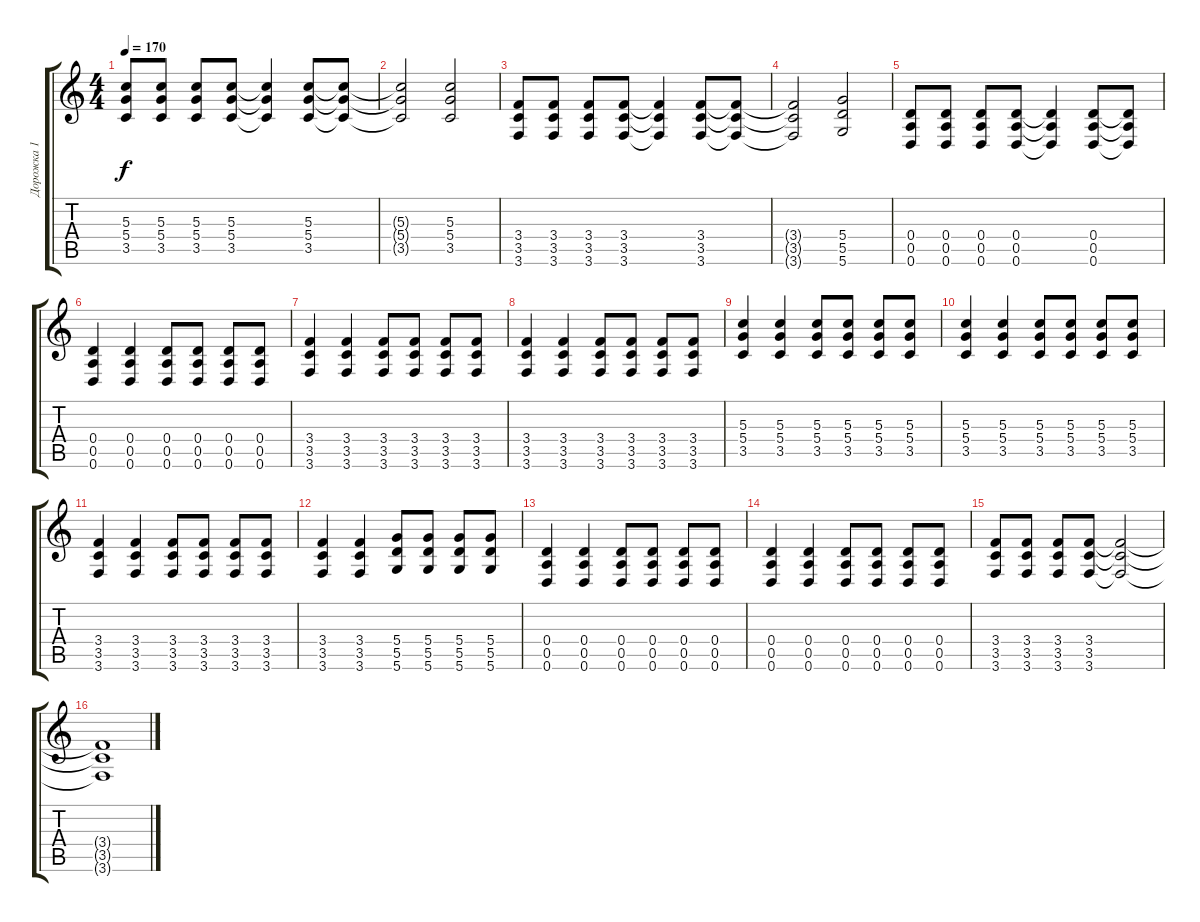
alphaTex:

\track ("Дорожка 1" "Дорожка 1") {instrument distortionguitar}
\staff {score tabs}
\tuning (E4 B3 G3 D3 A2 D2) {hide}
\ts (4 4)
\tempo 170
\clef g2
\ks c
(5.3 5.4 3.5).8{dy f} (5.3 5.4 3.5).8 (5.3 5.4 3.5).8 (5.3 5.4 3.5).8 (5.3{t} 5.4{t} 3.5{t}).4 (5.3 5.4 3.5).8 (5.3{t} 5.4{t} 3.5{t}).8 |
(5.3{t} 5.4{t} 3.5{t}).2 (5.3 5.4 3.5).2 |
(3.4 3.5 3.6).8 (3.4 3.5 3.6).8 (3.4 3.5 3.6).8 (3.4 3.5 3.6).8 (3.4{t} 3.5{t} 3.6{t}).4 (3.4 3.5 3.6).8 (3.4{t} 3.5{t} 3.6{t}).8 |
(3.4{t} 3.5{t} 3.6{t}).2 (5.4 5.5 5.6).2 |
(0.4 0.5 0.6).8 (0.4 0.5 0.6).8 (0.4 0.5 0.6).8 (0.4 0.5 0.6).8 (0.4{t} 0.5{t} 0.6{t}).4 (0.4 0.5 0.6).8 (0.4{t} 0.5{t} 0.6{t}).8 |
(0.4 0.5 0.6).4 (0.4 0.5 0.6).4 (0.4 0.5 0.6).8 (0.4 0.5 0.6).8 (0.4 0.5 0.6).8 (0.4 0.5 0.6).8 |
(3.4 3.5 3.6).4 (3.4 3.5 3.6).4 (3.4 3.5 3.6).8 (3.4 3.5 3.6).8 (3.4 3.5 3.6).8 (3.4 3.5 3.6).8 |
(3.4 3.5 3.6).4 (3.4 3.5 3.6).4 (3.4 3.5 3.6).8 (3.4 3.5 3.6).8 (3.4 3.5 3.6).8 (3.4 3.5 3.6).8 |
(5.3 5.4 3.5).4 (5.3 5.4 3.5).4 (5.3 5.4 3.5).8 (5.3 5.4 3.5).8 (5.3 5.4 3.5).8 (5.3 5.4 3.5).8 |
(5.3 5.4 3.5).4 (5.3 5.4 3.5).4 (5.3 5.4 3.5).8 (5.3 5.4 3.5).8 (5.3 5.4 3.5).8 (5.3 5.4 3.5).8 |
(3.4 3.5 3.6).4 (3.4 3.5 3.6).4 (3.4 3.5 3.6).8 (3.4 3.5 3.6).8 (3.4 3.5 3.6).8 (3.4 3.5 3.6).8 |
(3.4 3.5 3.6).4 (3.4 3.5 3.6).4 (5.4 5.5 5.6).8 (5.4 5.5 5.6).8 (5.4 5.5 5.6).8 (5.4 5.5 5.6).8 |
(0.4 0.5 0.6).4 (0.4 0.5 0.6).4 (0.4 0.5 0.6).8 (0.4 0.5 0.6).8 (0.4 0.5 0.6).8 (0.4 0.5 0.6).8 |
(0.4 0.5 0.6).4 (0.4 0.5 0.6).4 (0.4 0.5 0.6).8 (0.4 0.5 0.6).8 (0.4 0.5 0.6).8 (0.4 0.5 0.6).8 |
(3.4 3.5 3.6).8 (3.4 3.5 3.6).8 (3.4 3.5 3.6).8 (3.4 3.5 3.6).8 (3.4{t} 3.5{t} 3.6{t}).2 |
(3.4{t} 3.5{t} 3.6{t}).1{volume 0}
